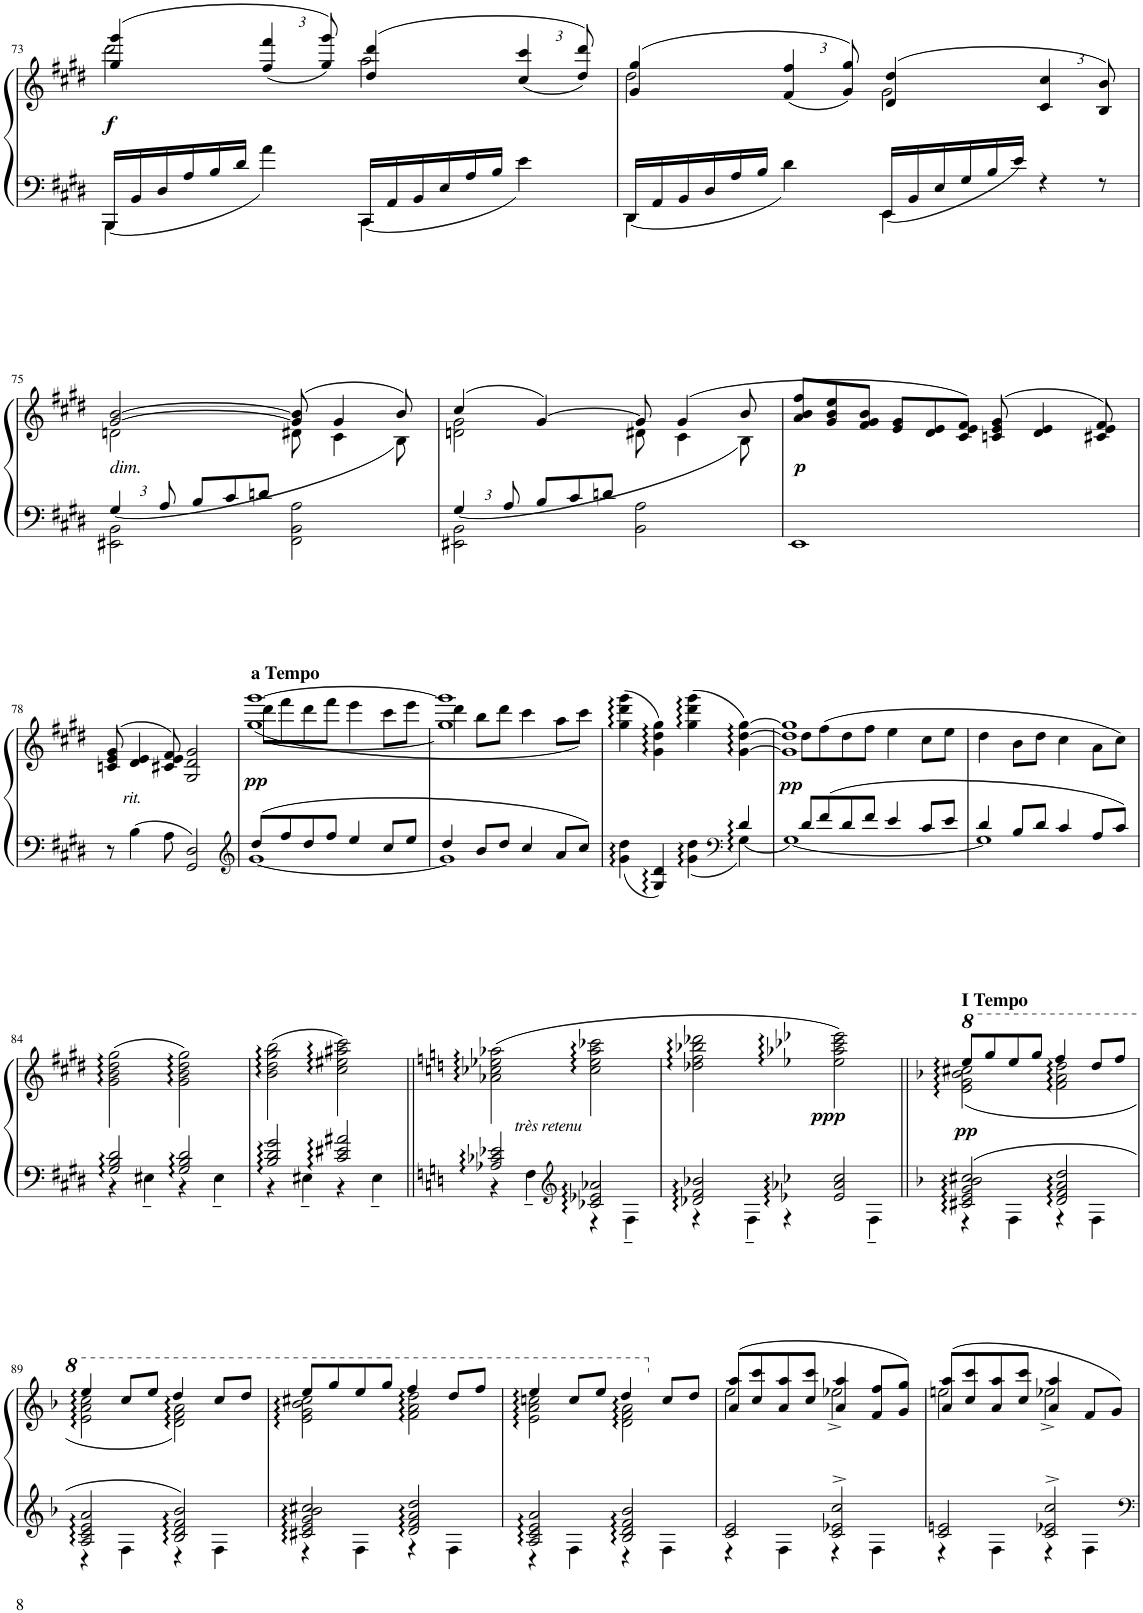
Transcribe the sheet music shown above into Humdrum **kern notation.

**kern	**kern	**dynam
*part1	*part1	*part1
*staff2	*staff1	*staff1/2
*I"Piano	*	*
*I'Pno.	*	*
!!LO:PB:g=z
*clefF4	*clefG2	*
*k[f#c#g#d#]	*k[f#c#g#d#]	*
*M4/4	*M4/4	*
*met(c)	*met(c)	*
*Xtuplet	*	*
=73	=73	=73
*^	*	*
!	!LO:N:head=solid	!	!LO:DY:b
*	*	*^	*
24BBB/LL	2BBB\	(4gg#/ 4ggg#/	2ddd#\	f
24BB/	.	.	.	.
24D#/	.	.	.	.
24A/	.	.	.	.
24B/	.	.	.	.
24d#/JJ	.	.	.	.
*	*	*Xbrackettup	*	*
4a\	.	(<6ff#/ 6fff#/	.	.
.	.	12gg#/ 12ggg#/))	.	.
!	!LO:N:head=solid	!	!	!
24CC#/LL	2CC#\	(4dd#/ 4ddd#/	2aa\	.
24AA/	.	.	.	.
24BB/	.	.	.	.
24E/	.	.	.	.
24A/	.	.	.	.
24B/JJ	.	.	.	.
4e\	.	(<6cc#/ 6ccc#/	.	.
.	.	12dd#/ 12ddd#/))	.	.
=74	=74	=74	=74	=74
!	!LO:N:head=solid	!	!	!
24DD#/LL	2DD#\	(4g#/ 4gg#/	2dd#\	.
24AA/	.	.	.	.
24BB/	.	.	.	.
24D#/	.	.	.	.
24A/	.	.	.	.
24B/JJ	.	.	.	.
4d#\	.	(<6f#/ 6ff#/	.	.
.	.	12g#/ 12gg#/))	.	.
!	!LO:N:head=solid	!	!	!
24EE/LL	2EE\	(4d#/ 4dd#/	2g#\	.
24BB/	.	.	.	.
24E/	.	.	.	.
24G#/	.	.	.	.
24B/	.	.	.	.
24e/JJ	.	.	.	.
4r	.	6c#/ 6cc#/	.	.
.	.	12B/ 12b/)	.	.
!!LO:LB:g=z	!!
=75	=75	=75	=75	=75
*tuplet	*	*	*	*
*Xbrackettup	*	*	*	*
!	!	!LO:TX:b:i:t=dim.	!	!
(<6G#/	2EE#X\ 2BB\	[2g#/ [2b/	2dn\	.
12A/	.	.	.	.
*Xtuplet	*	*	*	*
12B/L	.	.	.	.
12c#/	.	.	.	.
12dn/J	.	.	.	.
2A\	2FF#\ 2BB\	(>8g#/] 8b/]	8d#X\	.
.	.	4g#/	4c#\	.
.	.	8b/)	(8B\	.
=76	=76	=76	=76	=76
*tuplet	*	*	*	*
6G#/	2EE#X\ 2BB\	4cc#/	2dn\ 2g#\	.
12A/	.	.	.	.
*Xtuplet	*	*	*	*
12B/L	.	[>4g#/)	.	.
12c#/	.	.	.	.
12dn/J	.	.	.	.
2A\	2BB\	8g#/]	8d#X\	.
.	.	(4g#/	4c#\	.
.	.	8b/	(8B\	.
*v	*v	*	*	*
*	*v	*v	*
=77	=77	=77
*	*Xtuplet	*
*	*^	*
!	!	!	!LO:DY:b
*	*v	*v	*
1EE	12a/ 12b/ 12ff#/L	p
.	12g#/ 12b/ 12ee/	.
.	12f#/ 12g#/ 12b/J	.
.	12e/ 12g#/L	.
.	12d#/ 12e/	.
.	12c#/ 12e/ 12f#/J)	.
.	(>8cn/ 8e/ 8g#/	.
.	4d#/ 4e/	.
.	8c#X/ 8e/ 8f#/)	.
!!LO:LB:g=z
=78	=78	=78
8r	(>8cn/ 8e/ 8g#/	.
!	!LO:TX:b:i:t=rit.	!
4B\	4d#/ 4e/	.
8A\	8c#X/ 8e/ 8f#/)	.
2GG#/ 2D#/	2G#/ 2d#/ 2g#/	.
=79	=79	=79
*clefG2	*	*
*^	*^	*
!	!	!LO:TX:a:B:t=a Tempo	!	!
!	!	!	!	!LO:DY:b
8dd#/L	[1g#	([<1gg# [1ggg#	8ddd#\L	pp
8ff#/	.	.	8fff#\	.
8dd#/	.	.	8ddd#\	.
8ff#/J	.	.	8fff#\J	.
4ee/	.	.	4eee\	.
8cc#/L	.	.	8ccc#\L	.
8ee/J	.	.	8eee\J	.
=80	=80	=80	=80	=80
4dd#/	1g#]	1gg#] 1ggg#]	4ddd#\	.
8b/L	.	.	8bb\L	.
8dd#/J	.	.	8ddd#\J	.
4cc#/	.	.	4ccc#\	.
8a/L	.	.	8aa\L	.
8cc#/J	.	.	8ccc#\J)	.
=81	=81	=81	=81	=81
4g#\ 4dd#\	2.ryy	(4gg#\ 4ddd#\ 4ggg#\	4g# 4dd# 4gg# 4ddd# 4ggg#	.
4G#/ 4d#/	.	4g#\ 4dd#\ 4gg#\)	4G# 4d# 4g# 4dd# 4gg#	.
4g#\ 4dd#\	.	(4gg#\ 4ddd#\ 4ggg#\	4g# 4dd# 4gg# 4ddd# 4ggg#	.
*clefF4	*	*	*	*
4d#/	[4G#\	[4g#\ [4dd#\ [>4gg#\)	4G# 4d# 4g# 4dd# 4gg#	.
=82	=82	=82	=82	=82
!	!	!	!	!LO:DY:b
8d#/L	1G#_	1g#] 1dd#] 1gg#]	8dd#\L	pp
8f#/	.	.	(>8ff#\	.
8d#/	.	.	8dd#\	.
8f#/J	.	.	8ff#\J	.
4e/	.	.	4ee\	.
8c#/L	.	.	8cc#\L	.
8e/J	.	.	8ee\J	.
=83	=83	=83	=83	=83
4d#/	1G#]	1ryy	4dd#\	.
8B/L	.	.	8b\L	.
8d#/J	.	.	8dd#\J	.
4c#/	.	.	4cc#\	.
8A/L	.	.	8a\L	.
8c#/J	.	.	8cc#\J)	.
*	*	*v	*v	*
!!LO:LB:g=z
=84	=84	=84	=84
2G#/ 2B/ 2d#/	4r	(2G#\ 2B\ 2d#\ 2g#\ 2b\ 2dd#\ 2gg#\	.
.	4E#X~\	.	.
2G#/ 2B/ 2d#/	4r	2G#\ 2B\ 2d#\ 2g#\ 2b\ 2dd#\ 2gg#\)	.
.	4E#~\	.	.
=85	=85	=85	=85
2B/ 2d#/ 2g#/	4r	(2B\ 2d#\ 2g#\ 2b\ 2dd#\ 2gg#\ 2bb\	.
.	4E#X~\	.	.
2c#/ 2e#X/ 2a#X/	4r	2c#\ 2e#X\ 2a#X\ 2cc#\ 2ee#X\ 2aa#X\ 2ccc#\)	.
.	4E#~\	.	.
=86||	=86||	=86||	=86||
*k[]	*	*k[]	*
!	!	!LO:TX:b:i:t=très retenu	!
2A-X/ 2c-X/ 2e-X/	4r	(2A-X\ 2c-X\ 2e-X\ 2a-X\ 2cc-X\ 2ee-X\ 2aa-X\	.
.	4F~\	.	.
*clefG2	*	*	*
2c-X/ 2e-X/ 2a-X/	4r	2c-\ 2e-\ 2a-\ 2cc-\ 2ee-\ 2aa-\ 2ccc-X\	.
.	4F~\	.	.
=87	=87	=87	=87
*	*^	*	*
2d-X/ 2f/ 2b-X/	4r	2ryy	2d-X\ 2f\ 2b-X\ 2dd-X\ 2ff\ 2bb-X\ 2ddd-X\	.
.	4F~\	.	.	.
!	!	!	!	!LO:DY:b
2e-X/ 2a-X/ 2cc-X/	4r	4ryy	2e-X\ 2a-X\ 2cc-X\ 2ee-X\ 2aa-X\ 2ccc-X\ 2eee-X\)	ppp
.	4F~\	8.ryy	.	.
.	.	144c#X!LLLLL	.	.
.	.	144en!	.	.
.	.	144g!	.	.
.	.	144b-!	.	.
.	.	144cc#X!	.	.
.	.	144ee!	.	.
.	.	144gg!	.	.
.	.	144bb-X!	.	.
.	.	144ccc#X!JJJJJ	.	.
=88||	=88||	=88||	=88||	=88||
*k[b-]	*	*	*k[b-]	*
*	*	*	*8va	*
*	*	*	*^	*
*	*	*	*	*^	*
!	!	!	!LO:TX:a:B:t=Ⅰ Tempo	!	!	!
!	!	!	!	!	!	!LO:DY:b
2c#X/ 2e/ 2g/ 2b-/ 2cc#X/	4r	2ryy	8eee/L	(2ee\ 2gg\ 2bb-\ 2ccc#X\	2ryy	pp
.	.	.	8ggg/	.	.	.
.	4F\	.	8eee/	.	.	.
.	.	.	8ggg/J	.	.	.
2d/ 2f/ 2a/ 2dd/	4r	2d! 2f! 2a! 2dd!	4fff/	2ff\ 2aa\ 2ddd\	2ff! 2aa! 2ddd! 2fff!	.
.	4F\	.	8ddd/L	.	.	.
.	.	.	8fff/J	.	.	.
!!LO:LB:g=z	!!	!!
=89	=89	=89	=89	=89	=89	=89
2A/ 2c/ 2e/ 2a/	4r	2A! 2c! 2e! 2a!	4eee/	2ee\ 2aa\ 2ccc\	2ee! 2aa! 2ccc! 2eee	.
.	4F\	.	8ccc/L	.	.	.
.	.	.	8eee/J	.	.	.
2B-/ 2d/ 2f/ 2b-/	4r	2B-! 2d! 2f! 2b-!	4ddd/	2dd\ 2ff\ 2aa\)	2dd! 2ff! 2bb-! 2ddd!	.
.	4F\	.	8ccc/L	.	.	.
.	.	.	8ddd/J	.	.	.
=90	=90	=90	=90	=90	=90	=90
2c#X/ 2e/ 2g/ 2b-/ 2cc#X/	4r	4c#!: 4e!: 4g!: 4b-!: 4cc#!: 4ee!: 4gg!: 4bb-!: 4ccc#X!: 4eee!:	8eee/L	2ee\ 2gg\ 2bb-\ 2ccc#X\	2ryy	.
.	.	.	8ggg/	.	.	.
.	4F\	4ryy	8eee/	.	.	.
.	.	.	8ggg/J	.	.	.
2d/ 2f/ 2a/ 2dd/	4r	2d! 2f! 2a! 2dd!	4fff/	2ff\ 2aa\ 2ddd\	2ff! 2aa! 2ddd! 2fff!	.
.	4F\	.	8ddd/L	.	.	.
.	.	.	8fff/J	.	.	.
=91	=91	=91	=91	=91	=91	=91
2A/ 2c/ 2e/ 2a/	4r	2A! 2c! 2e! 2a!	4eee/	2ee\ 2aa\ 2cccn\	2ee! 2aa! 2ccc! 2eee	.
.	4F\	.	8ccc/L	.	.	.
.	.	.	8eee/J	.	.	.
2B-/ 2d/ 2f/ 2b-/	4r	2B-! 2d! 2f! 2b-!	4ddd/	2dd\ 2ff\ 2aa\	2dd! 2ff! 2bb-! 2ddd!	.
*	*	*	*X8va	*	*	*
.	4F\	.	8cc/L	.	.	.
.	.	.	8dd/J	.	.	.
*	*v	*v	*	*	*	*
*	*	*	*v	*v	*
=92	=92	=92	=92	=92
2c/ 2e/	4r	(8a/ 8aa/L	2ee\	.
.	.	8cc/ 8ccc/	.	.
.	4F\	8a/ 8aa/	.	.
.	.	8cc/ 8ccc/J	.	.
2c/^ 2e-X/^ 2cc/^	4r	4a/ 4aa/	2ee-X^\	.
.	4F\	8f/ 8ff/L	.	.
.	.	8g/ 8gg/J)	.	.
=93	=93	=93	=93	=93
2c/ 2en/	4r	(8a/ 8aa/L	2een\	.
.	.	8cc/ 8ccc/	.	.
.	4F\	8a/ 8aa/	.	.
.	.	8cc/ 8ccc/J	.	.
2c/^ 2e-X/^ 2cc/^	4r	4a/ 4aa/	2ee-X^\	.
.	4F\	8f/L	.	.
.	.	8g/J)	.	.
*v	*v	*	*	*
*	*v	*v	*
=	=	=
*-	*-	*-
